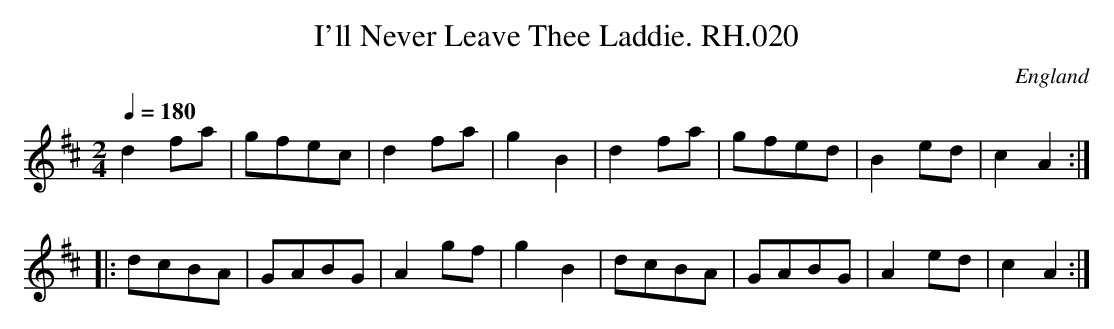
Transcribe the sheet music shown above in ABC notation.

X:1
T:I'll Never Leave Thee Laddie. RH.020
L:1/8
M:2/4
O:England
Q:1/4=180
K:D
d2fa|gfec|d2fa|g2B2|\
d2fa|gfed|B2ed|c2A2:|!
|:dcBA|GABG|A2gf|g2B2|\
dcBA|GABG|A2ed|c2A2:|
